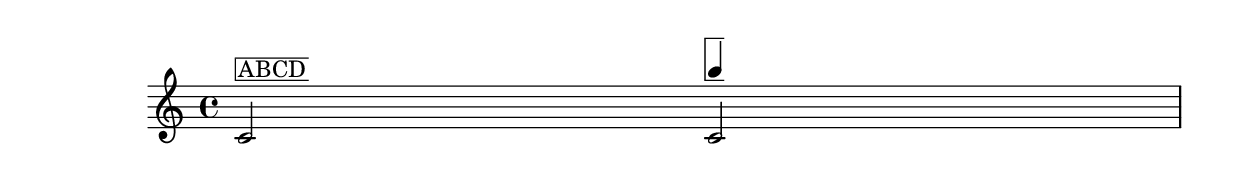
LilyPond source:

%% Do not edit this file; it is auto-generated from LSR http://lsr.dsi.unimi.it
%% This file is in the public domain.
\version "2.11.55"

\header {
  lsrtags = "rhythms, text"

  texidoc = "
This example shows how to add a markup command to get a three sided box
around some text (or other markup).

"
  doctitle = "Three-sided box"
} % begin verbatim
% New command to add a three sided box, with sides north, west and south
% Based on the box-stencil command defined in scm/stencil.scm
% Note that you use ";" to comment a line in Scheme
#(define-public (NWS-box-stencil stencil thickness padding)
  "Add a box around STENCIL, producing a new stencil."
  (let* ((x-ext (interval-widen (ly:stencil-extent stencil 0) padding))
	 (y-ext (interval-widen (ly:stencil-extent stencil 1) padding))
	 (y-rule (make-filled-box-stencil (cons 0 thickness) y-ext))
	 (x-rule (make-filled-box-stencil
		  (interval-widen x-ext thickness) (cons 0 thickness))))
;    (set! stencil (ly:stencil-combine-at-edge stencil X 1 y-rule padding))
    (set! stencil (ly:stencil-combine-at-edge stencil X -1 y-rule padding))
    (set! stencil (ly:stencil-combine-at-edge stencil Y 1 x-rule 0.0))  
    (set! stencil (ly:stencil-combine-at-edge stencil Y -1 x-rule 0.0))
    stencil))

% The corresponding markup command, based on the \box command defined 
% in scm/define-markup-commands.scm
#(define-markup-command (NWS-box layout props arg) (markup?)
  "Draw a box round @var{arg}.  Looks at @code{thickness},
@code{box-padding} and @code{font-size} properties to determine line
thickness and padding around the markup."
  
  (let* ((th (chain-assoc-get 'thickness props  0.1))
	 (size (chain-assoc-get 'font-size props 0))
	 (pad (* (magstep size)
		 (chain-assoc-get 'box-padding props 0.2)))
	 (m (interpret-markup layout props arg)))
    (NWS-box-stencil m th pad)))


% Test it:

\layout { ragged-right = ##f }

\relative c' { 
  c2^\markup { \NWS-box ABCD }
  c^\markup { \NWS-box \note #"4" #1.0 } 
}
